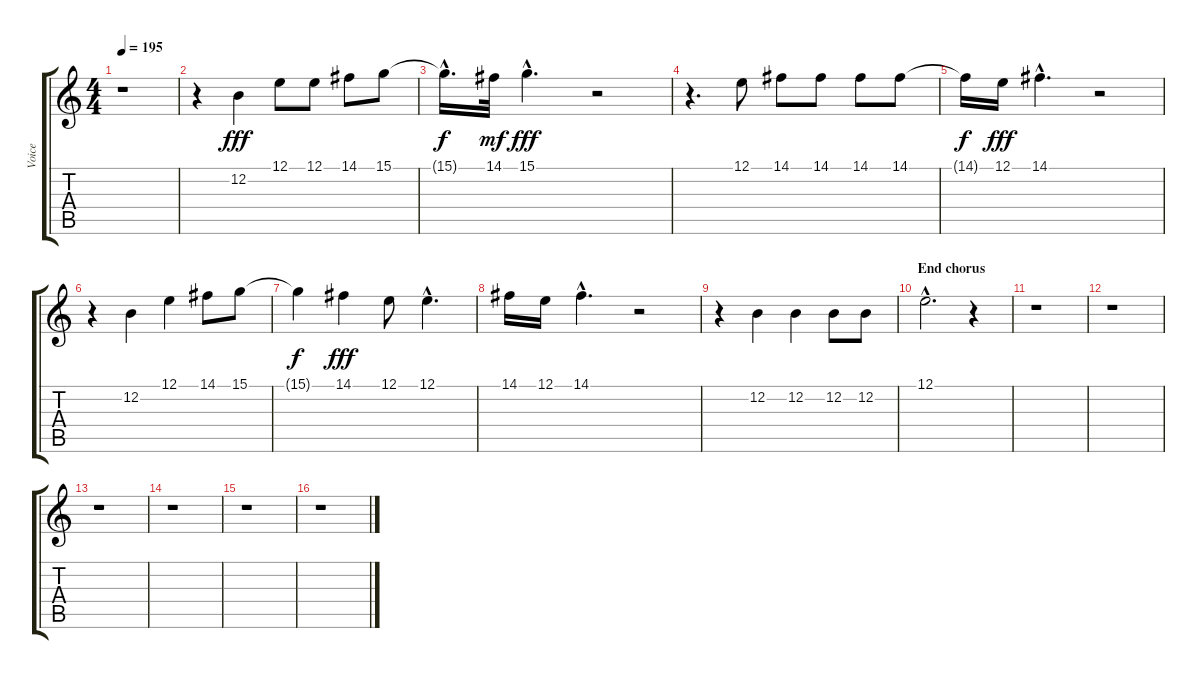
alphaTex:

\track ("Voice" "Voice") {instrument lead2sawtooth}
\staff {score tabs}
\tuning (E4 B3 G3 D3 A2 E2) {hide}
\ts (4 4)
\tempo 195
\clef g2
\ks c
r.1{dy fff} |
r.4 12.2.4 12.1.8 12.1.8 14.1.8 15.1.8 |
15.1{hac t}.16{d dy f} 14.1.32{dy mf} 15.1{hac}.4{d dy fff} r.2 |
r.4{d} 12.1.8 14.1.8 14.1.8 14.1.8 14.1.8 |
14.1{t}.16{dy f} 12.1.16{dy fff} 14.1{hac}.4{d} r.2 |
r.4 12.2.4 12.1.4 14.1.8 15.1.8 |
15.1{t}.4{dy f} 14.1.4{dy fff} 12.1.8 12.1{hac}.4{d} |
14.1.16 12.1.16 14.1{hac}.4{d} r.2 |
r.4 12.2.4 12.2.4 12.2.8 12.2.8 |
\section ("" "End chorus")
12.1{hac}.2{d} r.4 |
r.1 |
r.1 |
r.1 |
r.1 |
r.1 |
r.1
